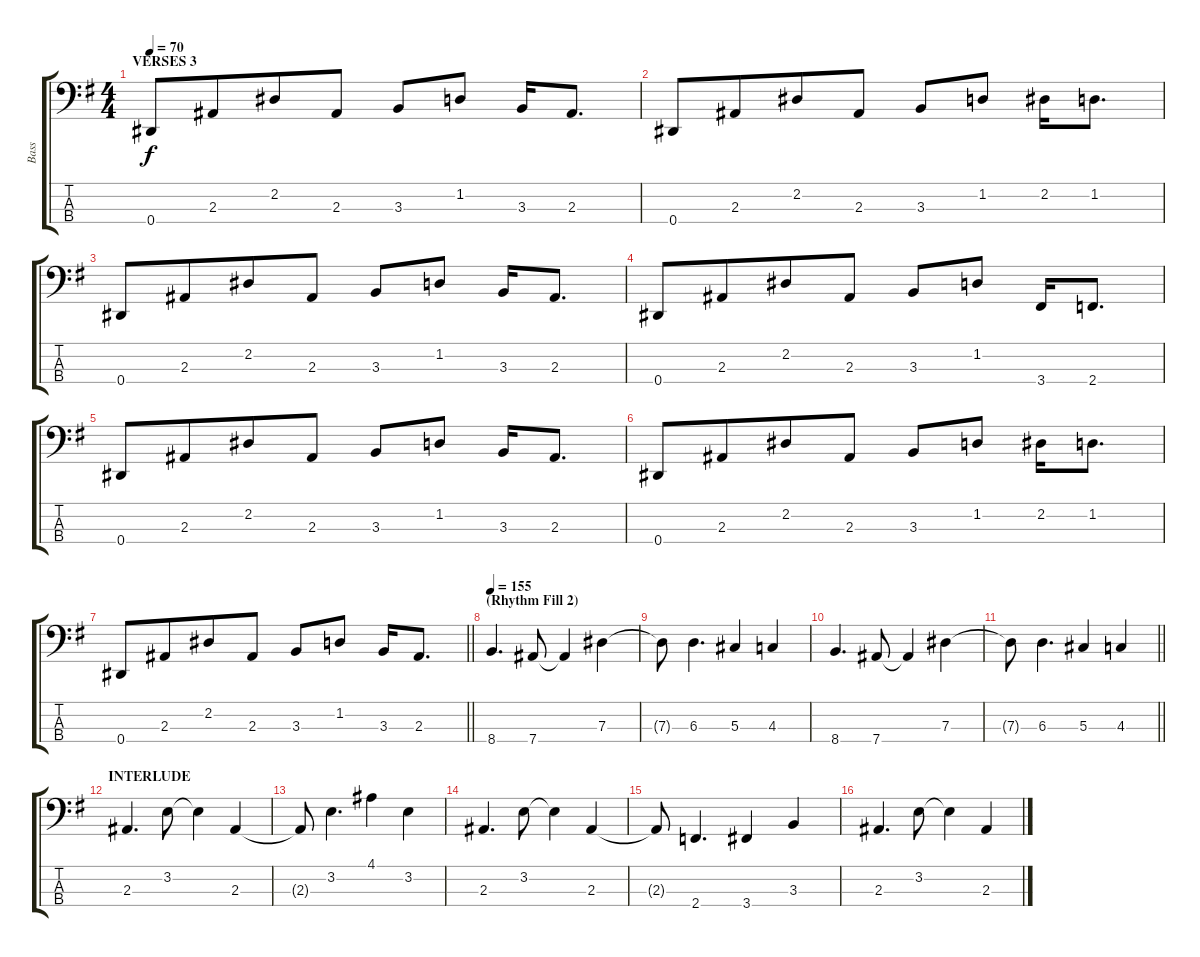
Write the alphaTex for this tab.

\track ("Bass" "Bass") {instrument electricbasspick}
\staff {score tabs}
\tuning (Gb2 Db2 Ab1 Eb1) {hide}
\ts (4 4)
\section ("" "VERSES 3")
\tempo 70
\clef f4
\ks eminor
0.4.8{dy f} 2.3.8{beam merge} 2.2.8 2.3.8 3.3.8 1.2.8 3.3.16 2.3.8{d} |
0.4.8 2.3.8{beam merge} 2.2.8 2.3.8 3.3.8 1.2.8 2.2.16 1.2.8{d} |
0.4.8 2.3.8{beam merge} 2.2.8 2.3.8 3.3.8 1.2.8 3.3.16 2.3.8{d} |
0.4.8 2.3.8{beam merge} 2.2.8 2.3.8 3.3.8 1.2.8 3.4.16 2.4.8{d} |
0.4.8 2.3.8{beam merge} 2.2.8 2.3.8 3.3.8 1.2.8 3.3.16 2.3.8{d} |
0.4.8 2.3.8{beam merge} 2.2.8 2.3.8 3.3.8 1.2.8 2.2.16 1.2.8{d} |
\barLineRight lightlight
0.4.8 2.3.8{beam merge} 2.2.8 2.3.8 3.3.8 1.2.8 3.3.16 2.3.8{d} |
\section ("" "(Rhythm Fill 2)")
\tempo 155
8.4.4{d} 7.4.8 7.4{t}.4 7.3.4 |
7.3{t}.8 6.3.4{d} 5.3.4 4.3.4 |
8.4.4{d} 7.4.8 7.4{t}.4 7.3.4 |
\barLineRight lightlight
7.3{t}.8 6.3.4{d} 5.3.4 4.3.4 |
\section ("" "INTERLUDE")
2.3.4{d} 3.2.8 3.2{t}.4 2.3.4 |
2.3{t}.8 3.2.4{d} 4.1.4 3.2.4 |
2.3.4{d} 3.2.8 3.2{t}.4 2.3.4 |
2.3{t}.8 2.4.4{d} 3.4.4 3.3.4 |
2.3.4{d} 3.2.8 3.2{t}.4 2.3.4
